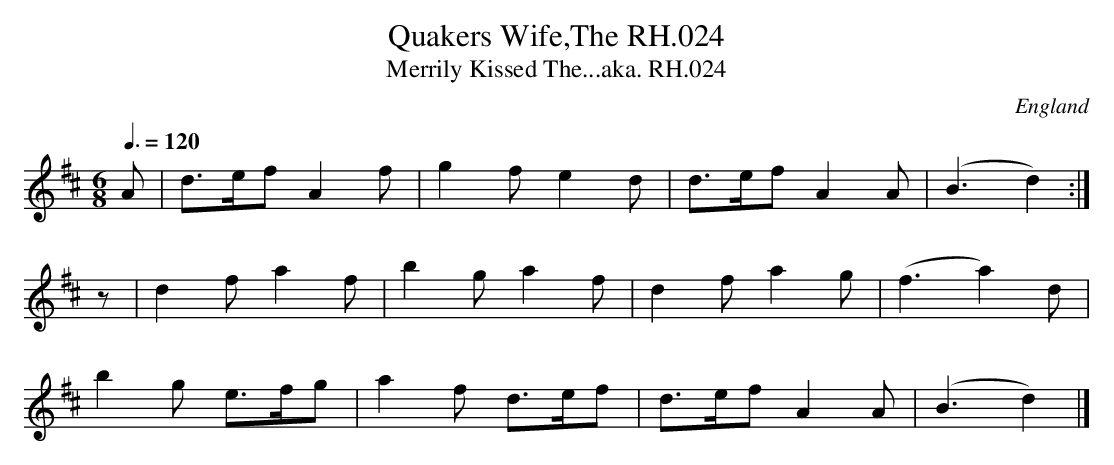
X:1
T:Quakers Wife,The RH.024
T:Merrily Kissed The...aka. RH.024
L:1/8
M:6/8
O:England
Q:3/8=120
K:D
A|d>ef A2f|g2f e2d|\
d>ef A2A|(B3 d2):|!
z|d2f a2f|b2g a2f|d2f a2g|(f3 a2)d|!
b2g e>fg|a2f d>ef|d>ef A2A|(B3 d2)|]
